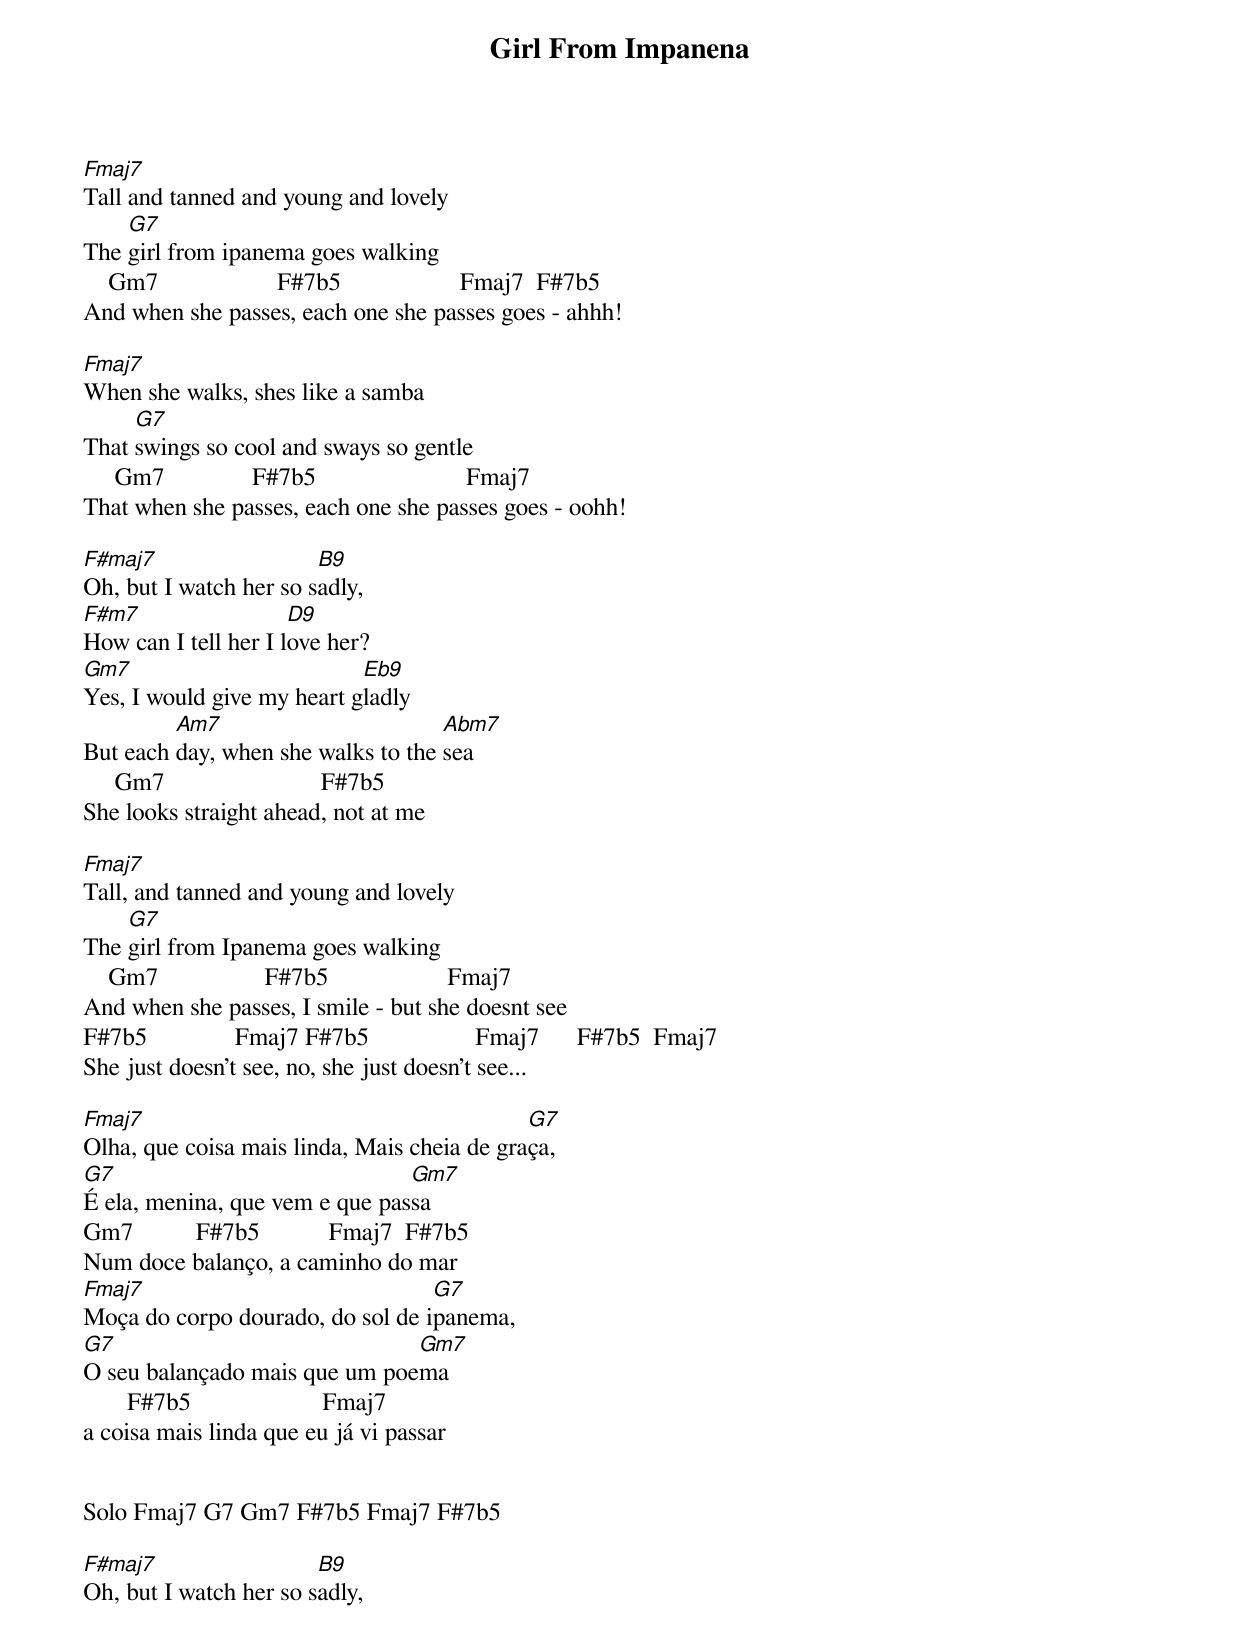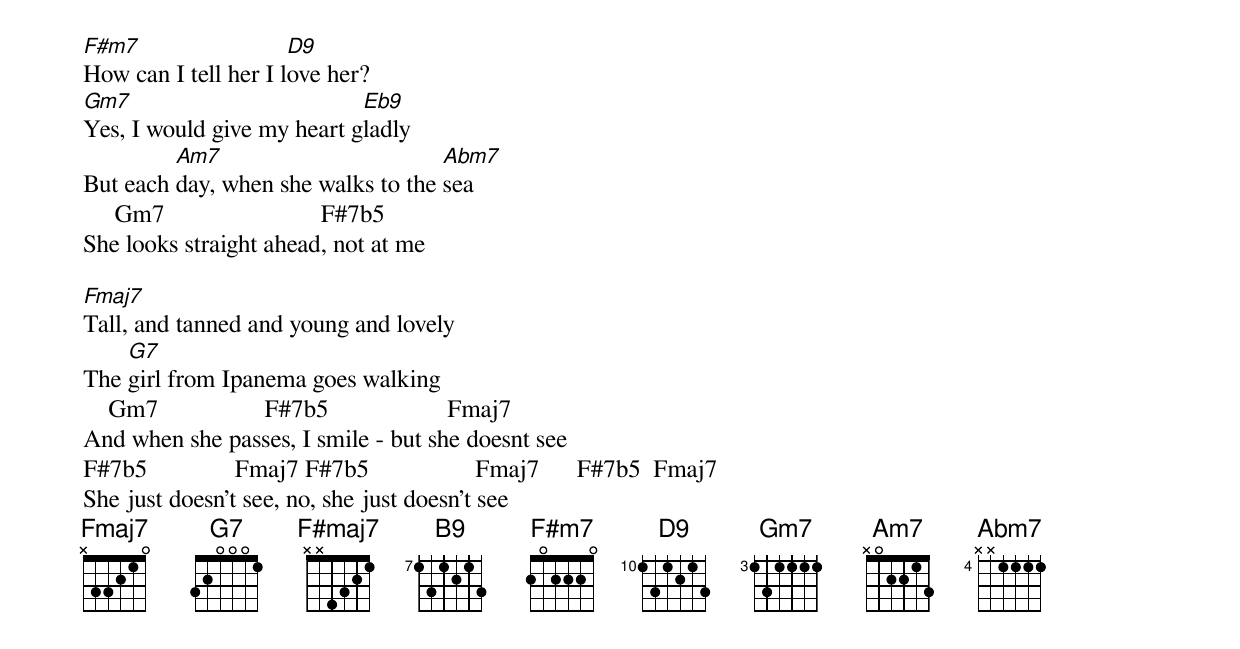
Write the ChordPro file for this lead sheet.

{title:Girl From Impanena}

[Fmaj7]Tall and tanned and young and lovely
The [G7]girl from ipanema goes walking
    Gm7                   F#7b5                   Fmaj7  F#7b5
And when she passes, each one she passes goes - ahhh!

[Fmaj7]When she walks, shes like a samba
That [G7]swings so cool and sways so gentle
     Gm7              F#7b5                        Fmaj7
That when she passes, each one she passes goes - oohh!

[F#maj7]Oh, but I watch her so s[B9]adly,
[F#m7]How can I tell her I l[D9]ove her?
[Gm7]Yes, I would give my heart g[Eb9]ladly
But each [Am7]day, when she walks to the [Abm7]sea
     Gm7                         F#7b5
She looks straight ahead, not at me

[Fmaj7]Tall, and tanned and young and lovely
The [G7]girl from Ipanema goes walking
    Gm7                 F#7b5                   Fmaj7
And when she passes, I smile - but she doesnt see
F#7b5              Fmaj7 F#7b5                 Fmaj7      F#7b5  Fmaj7
She just doesn't see, no, she just doesn't see...

[Fmaj7]Olha, que coisa mais linda, Mais cheia de gra[G7]ça,
[G7]É ela, menina, que vem e que pas[Gm7]sa
Gm7          F#7b5           Fmaj7  F#7b5
Num doce balanço, a caminho do mar
[Fmaj7]Moça do corpo dourado, do sol de i[G7]panema,
[G7]O seu balançado mais que um poe[Gm7]ma
       F#7b5                     Fmaj7
a coisa mais linda que eu já vi passar


Solo Fmaj7 G7 Gm7 F#7b5 Fmaj7 F#7b5

[F#maj7]Oh, but I watch her so s[B9]adly,
[F#m7]How can I tell her I l[D9]ove her?
[Gm7]Yes, I would give my heart g[Eb9]ladly
But each [Am7]day, when she walks to the [Abm7]sea
     Gm7                         F#7b5
She looks straight ahead, not at me

[Fmaj7]Tall, and tanned and young and lovely
The [G7]girl from Ipanema goes walking
    Gm7                 F#7b5                   Fmaj7
And when she passes, I smile - but she doesnt see
F#7b5              Fmaj7 F#7b5                 Fmaj7      F#7b5  Fmaj7
She just doesn't see, no, she just doesn't see
